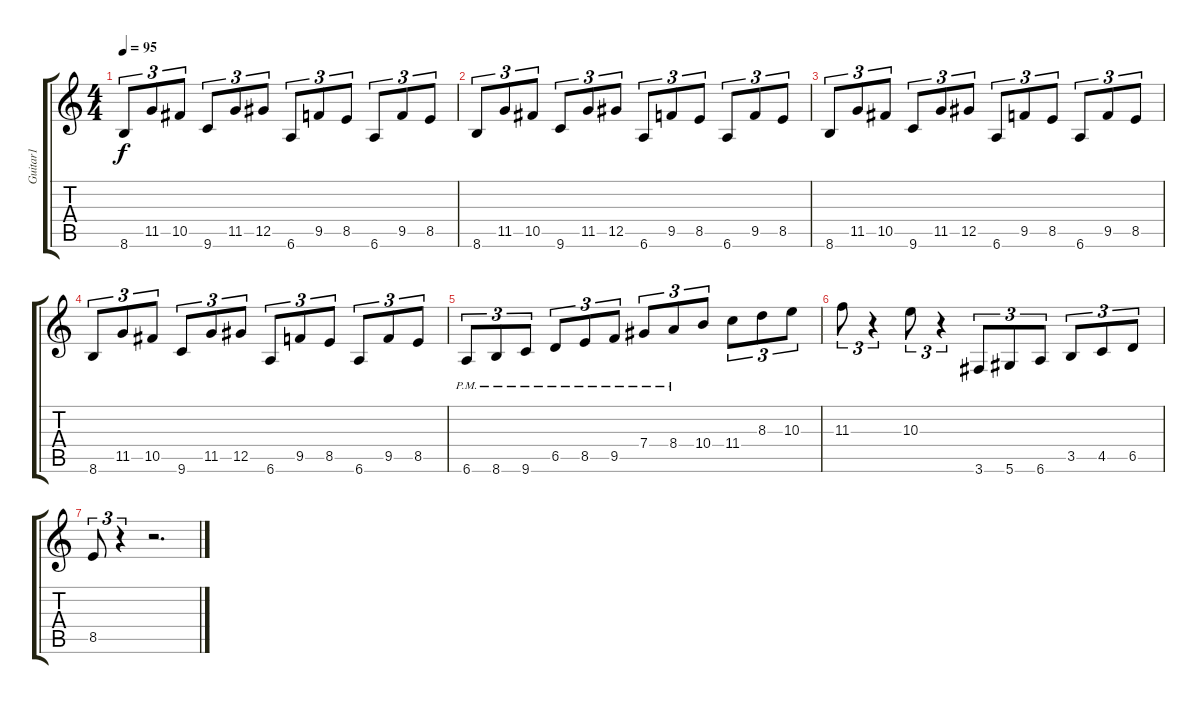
\track ("Guitar1" "Guitar1") {instrument overdrivenguitar}
\staff {score tabs}
\tuning (Eb4 Bb3 Gb3 Db3 Ab2 Eb2) {hide}
\ts (4 4)
\tempo 95
\clef g2
\ks c
8.6.8{tu (3 2) dy f instrument overdrivenguitar} 11.5.8{tu (3 2)} 10.5.8{tu (3 2)} 9.6.8{tu (3 2)} 11.5.8{tu (3 2)} 12.5.8{tu (3 2)} 6.6.8{tu (3 2)} 9.5.8{tu (3 2)} 8.5.8{tu (3 2)} 6.6.8{tu (3 2)} 9.5.8{tu (3 2)} 8.5.8{tu (3 2)} |
8.6.8{tu (3 2)} 11.5.8{tu (3 2)} 10.5.8{tu (3 2)} 9.6.8{tu (3 2)} 11.5.8{tu (3 2)} 12.5.8{tu (3 2)} 6.6.8{tu (3 2)} 9.5.8{tu (3 2)} 8.5.8{tu (3 2)} 6.6.8{tu (3 2)} 9.5.8{tu (3 2)} 8.5.8{tu (3 2)} |
8.6.8{tu (3 2)} 11.5.8{tu (3 2)} 10.5.8{tu (3 2)} 9.6.8{tu (3 2)} 11.5.8{tu (3 2)} 12.5.8{tu (3 2)} 6.6.8{tu (3 2)} 9.5.8{tu (3 2)} 8.5.8{tu (3 2)} 6.6.8{tu (3 2)} 9.5.8{tu (3 2)} 8.5.8{tu (3 2)} |
8.6.8{tu (3 2)} 11.5.8{tu (3 2)} 10.5.8{tu (3 2)} 9.6.8{tu (3 2)} 11.5.8{tu (3 2)} 12.5.8{tu (3 2)} 6.6.8{tu (3 2)} 9.5.8{tu (3 2)} 8.5.8{tu (3 2)} 6.6.8{tu (3 2)} 9.5.8{tu (3 2)} 8.5.8{tu (3 2)} |
6.6{pm}.8{tu (3 2)} 8.6{pm}.8{tu (3 2)} 9.6{pm}.8{tu (3 2)} 6.5{pm}.8{tu (3 2)} 8.5{pm}.8{tu (3 2)} 9.5{pm}.8{tu (3 2)} 7.4{pm}.8{tu (3 2)} 8.4{pm}.8{tu (3 2)} 10.4.8{tu (3 2)} 11.4.8{tu (3 2)} 8.3.8{tu (3 2)} 10.3.8{tu (3 2)} |
11.3.8{tu (3 2)} r.4{tu (3 2)} 10.3.8{tu (3 2)} r.4{tu (3 2)} 3.6.8{tu (3 2)} 5.6.8{tu (3 2)} 6.6.8{tu (3 2)} 3.5.8{tu (3 2)} 4.5.8{tu (3 2)} 6.5.8{tu (3 2)} |
8.5.8{tu (3 2)} r.4{tu (3 2)} r.2{d}
